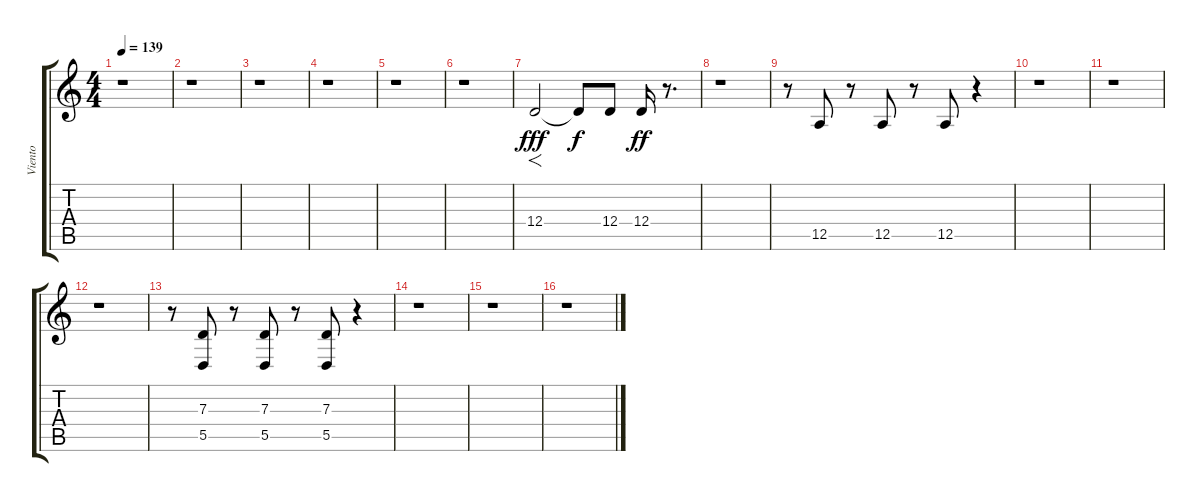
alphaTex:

\track ("Viento" "Viento") {instrument trumpet}
\staff {score tabs}
\tuning (E4 B3 G3 D3 A2 E2) {hide}
\ts (4 4)
\tempo 139
\clef g2
\ks c
r.1{dy f} |
r.1 |
r.1 |
r.1 |
r.1 |
r.1 |
12.4.2{f dy fff} 12.4{t}.8{dy f} 12.4.8 12.4.16{dy ff} r.8{d} |
r.1 |
r.8 12.5.8 r.8 12.5.8 r.8 12.5.8 r.4 |
r.1 |
r.1 |
r.1 |
r.8 (7.3 5.5).8 r.8 (7.3 5.5).8 r.8 (7.3 5.5).8 r.4 |
r.1 |
r.1 |
r.1
